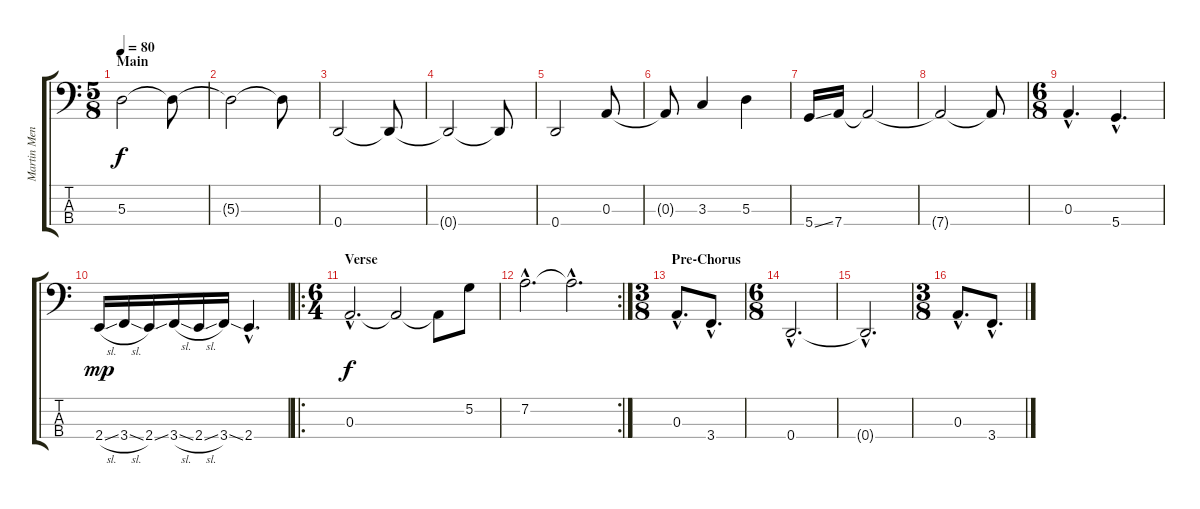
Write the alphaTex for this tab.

\track ("Martin Mendez" "Martin Men") {instrument electricbassfinger}
\staff {score tabs}
\tuning (G2 D2 A1 D1) {hide}
\ts (5 8)
\section ("" "Main")
\tempo 80
\clef f4
\ks c
5.3.2{dy f} 5.3{t}.8 |
5.3{t}.2 5.3{t}.8 |
0.4.2 0.4{t}.8 |
0.4{t}.2 0.4{t}.8 |
0.4.2 0.3.8 |
0.3{t}.8 3.3.4 5.3.4 |
5.4{ss}.16 7.4.16 7.4{t}.2 |
7.4{t}.2 7.4{t}.8 |
\ts (6 8)
0.3{hac}.4{d} 5.4{hac}.4{d} |
2.4{sl}.16{dy mp} 3.4{sl}.16 2.4{ss}.16 3.4{sl}.16 2.4{sl}.16 3.4{ss}.16 2.4{hac}.4{d} |
\ro
\ts (6 4)
\section ("" "Verse")
0.3{hac}.2{d dy f} 0.3{t}.2 0.3{t}.8 5.2.8 |
\rc 2
7.2{hac}.2{d} 7.2{hac t}.2{d} |
\ts (3 8)
\section ("" "Pre-Chorus")
0.3{hac}.8{d} 3.4{hac}.8{d} |
\ts (6 8)
0.4{hac}.2{d} |
0.4{hac t}.2{d} |
\ts (3 8)
0.3{hac}.8{d} 3.4{hac}.8{d}
